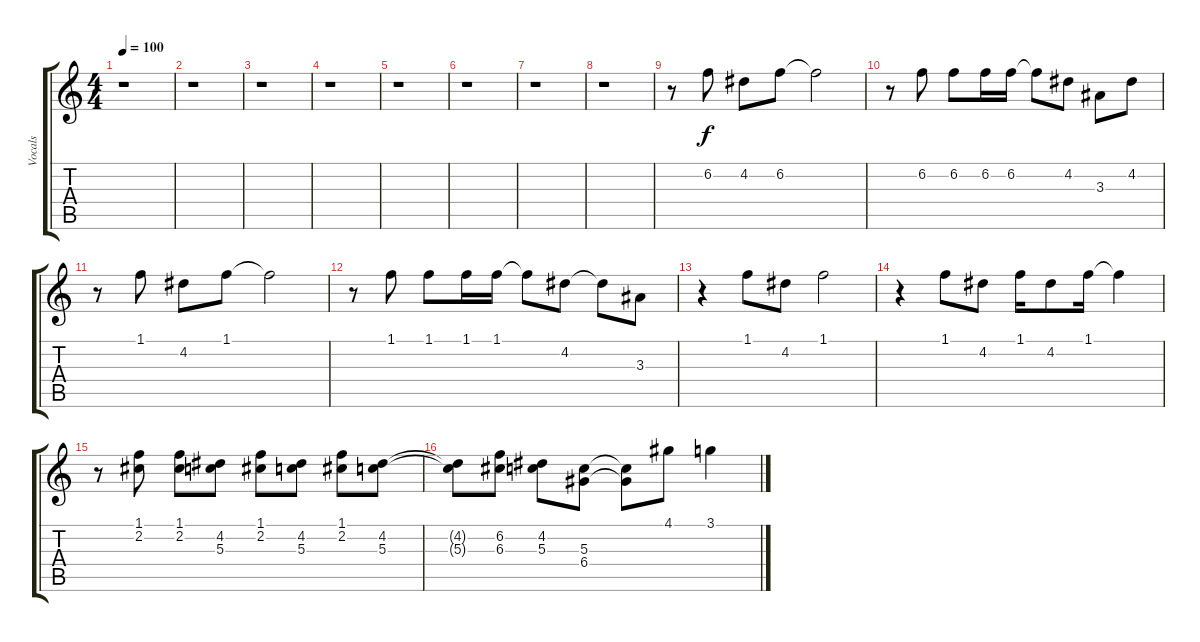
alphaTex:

\track ("Vocals" "Vocals") {instrument overdrivenguitar}
\staff {score tabs}
\tuning (E4 B3 G3 D3 A2 E2) {hide}
\ts (4 4)
\tempo 100
\clef g2
\ks c
r.1{dy f instrument overdrivenguitar} |
r.1 |
r.1 |
r.1 |
r.1 |
r.1 |
r.1 |
r.1 |
r.8 6.2.8 4.2.8 6.2.8 6.2{t}.2 |
r.8 6.2.8 6.2.8 6.2.16 6.2.16 6.2{t}.8 4.2.8 3.3.8 4.2.8 |
r.8 1.1.8 4.2.8 1.1.8 1.1{t}.2 |
r.8 1.1.8 1.1.8 1.1.16 1.1.16 1.1{t}.8 4.2.8 4.2{t}.8 3.3.8 |
r.4 1.1.8 4.2.8 1.1.2 |
r.4 1.1.8 4.2.8 1.1.16 4.2.8 1.1.16 1.1{t}.4 |
r.8 (1.1 2.2).8 (1.1 2.2).8 (4.2 5.3).8 (1.1 2.2).8 (4.2 5.3).8 (1.1 2.2).8 (4.2 5.3).8 |
(4.2{t} 5.3{t}).8 (6.2 6.3).8 (4.2 5.3).8 (5.3 6.4).8 (5.3{t} 6.4{t}).8 4.1.8 3.1.4
